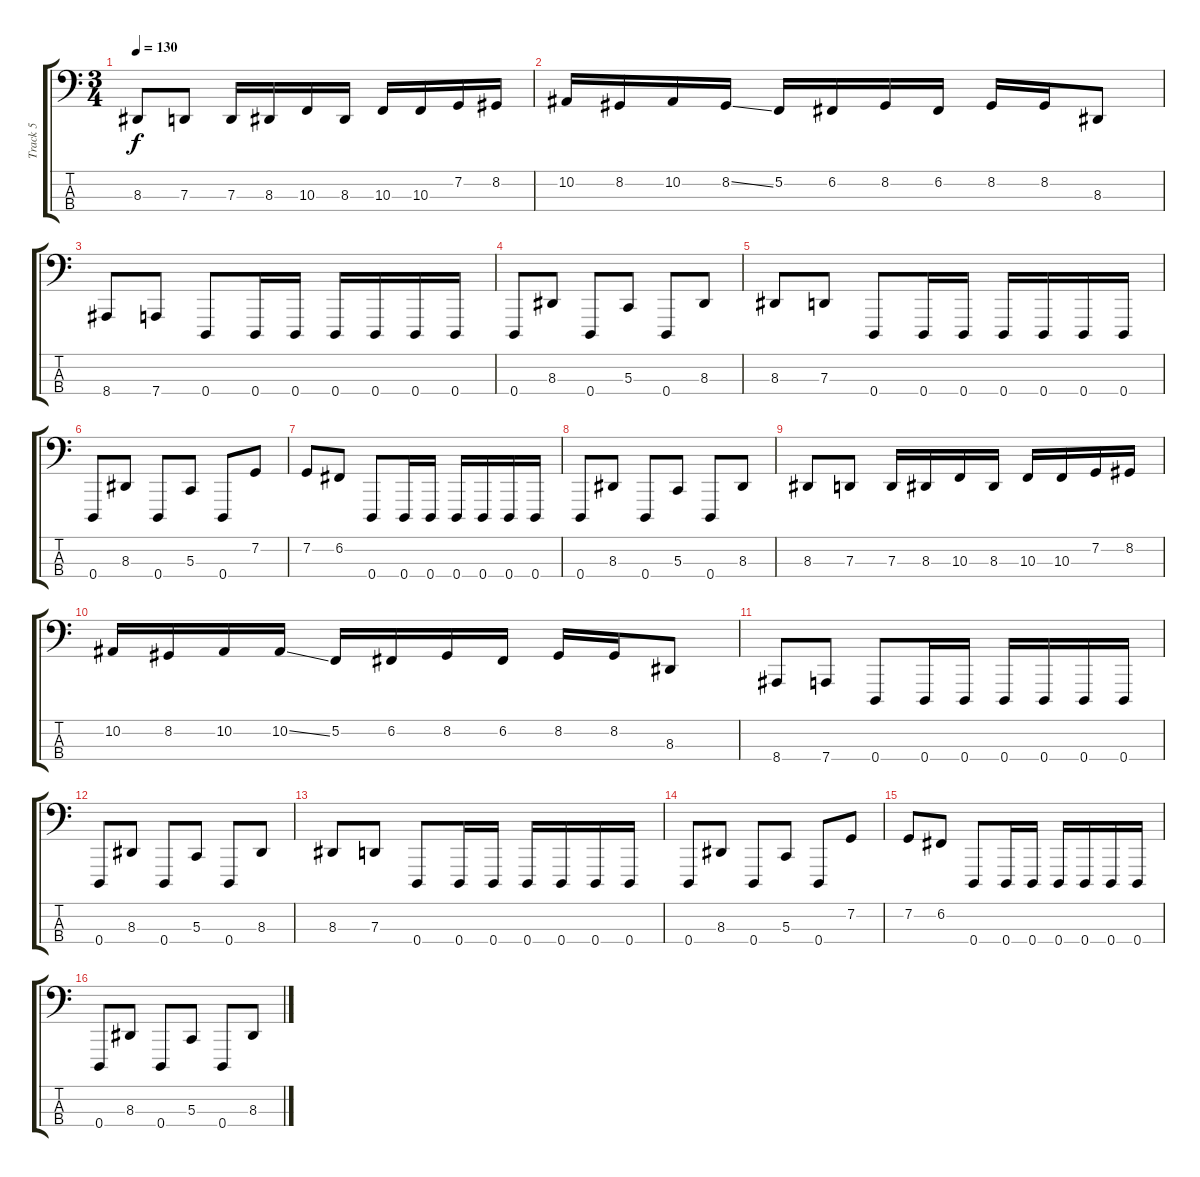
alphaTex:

\track ("Track 5" "Track 5") {instrument lead8bassandlead}
\staff {score tabs}
\tuning (F2 C2 G1 D1) {hide}
\ts (3 4)
\tempo 130
\clef f4
\ks c
8.3.8{dy f} 7.3.8 7.3.16 8.3.16 10.3.16 8.3.16 10.3.16 10.3.16 7.2.16 8.2.16 |
10.2.16 8.2.16 10.2.16 8.2{ss}.16 5.2.16 6.2.16 8.2.16 6.2.16 8.2.16 8.2.16 8.3.8 |
8.4.8 7.4.8 0.4.8 0.4.16 0.4.16 0.4.16 0.4.16 0.4.16 0.4.16 |
0.4.8 8.3.8 0.4.8 5.3.8 0.4.8 8.3.8 |
8.3.8 7.3.8 0.4.8 0.4.16 0.4.16 0.4.16 0.4.16 0.4.16 0.4.16 |
0.4.8 8.3.8 0.4.8 5.3.8 0.4.8 7.2.8 |
7.2.8 6.2.8 0.4.8 0.4.16 0.4.16 0.4.16 0.4.16 0.4.16 0.4.16 |
0.4.8 8.3.8 0.4.8 5.3.8 0.4.8 8.3.8 |
8.3.8 7.3.8 7.3.16 8.3.16 10.3.16 8.3.16 10.3.16 10.3.16 7.2.16 8.2.16 |
10.2.16 8.2.16 10.2.16 10.2{ss}.16 5.2.16 6.2.16 8.2.16 6.2.16 8.2.16 8.2.16 8.3.8 |
8.4.8 7.4.8 0.4.8 0.4.16 0.4.16 0.4.16 0.4.16 0.4.16 0.4.16 |
0.4.8 8.3.8 0.4.8 5.3.8 0.4.8 8.3.8 |
8.3.8 7.3.8 0.4.8 0.4.16 0.4.16 0.4.16 0.4.16 0.4.16 0.4.16 |
0.4.8 8.3.8 0.4.8 5.3.8 0.4.8 7.2.8 |
7.2.8 6.2.8 0.4.8 0.4.16 0.4.16 0.4.16 0.4.16 0.4.16 0.4.16 |
0.4.8 8.3.8 0.4.8 5.3.8 0.4.8 8.3.8
